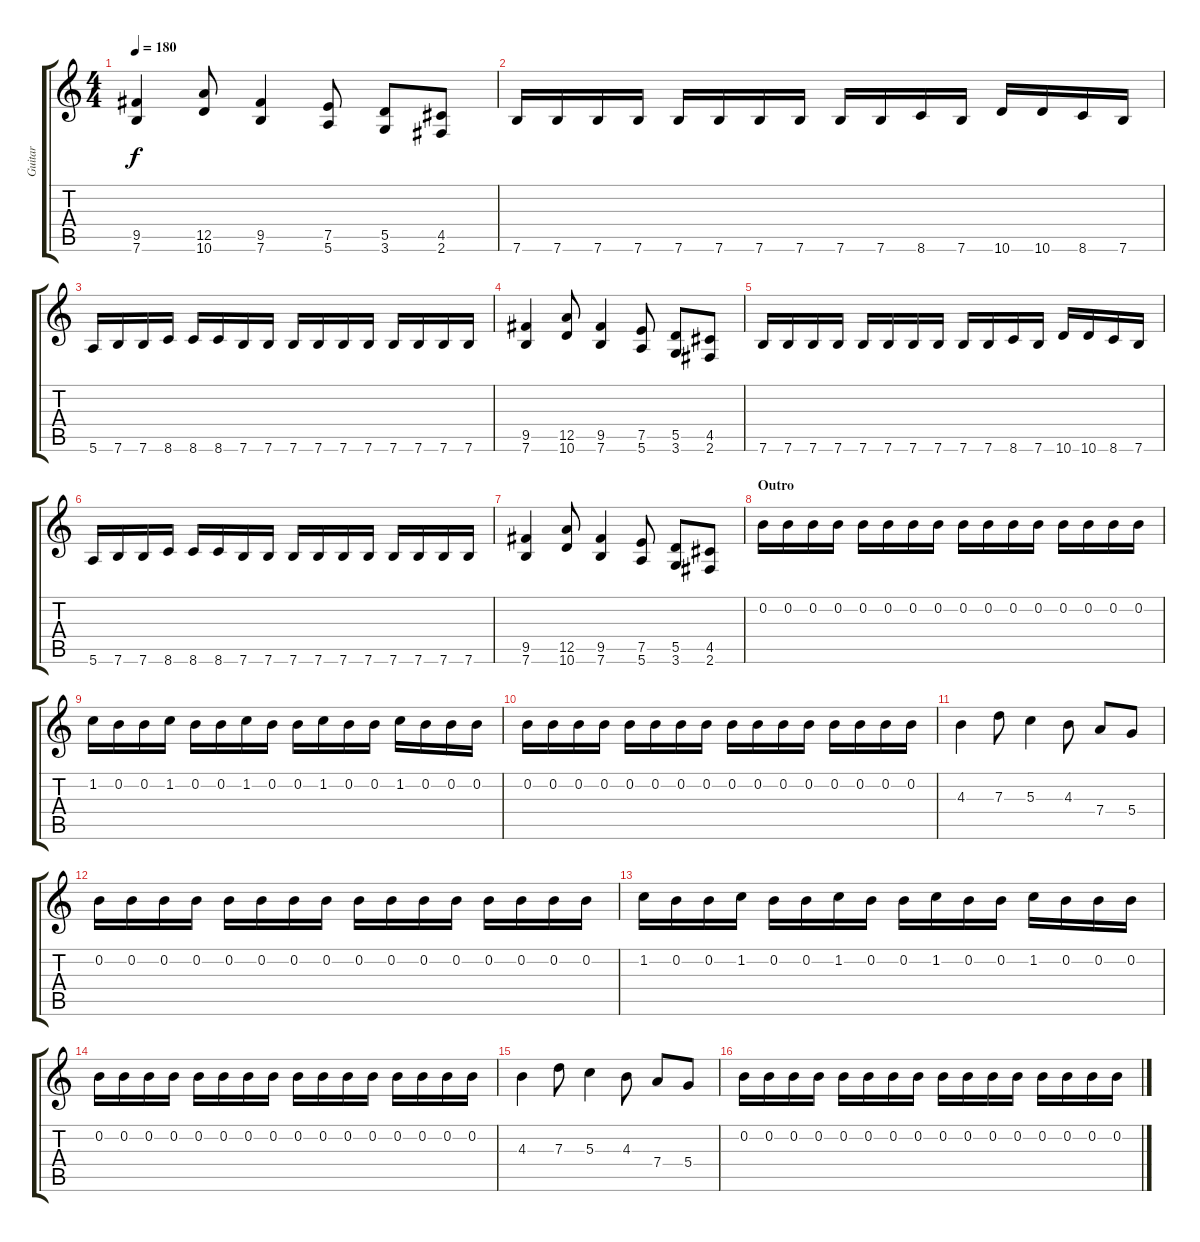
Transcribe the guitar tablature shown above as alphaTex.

\track ("Guitar" "Guitar") {instrument distortionguitar}
\staff {score tabs}
\tuning (E4 B3 G3 D3 A2 E2) {hide}
\ts (4 4)
\tempo 180
\clef g2
\ks c
(9.5 7.6).4{dy f} (12.5 10.6).8 (9.5 7.6).4 (7.5 5.6).8 (5.5 3.6).8 (4.5 2.6).8 |
7.6.16 7.6.16 7.6.16 7.6.16 7.6.16 7.6.16 7.6.16 7.6.16 7.6.16 7.6.16 8.6.16 7.6.16 10.6.16 10.6.16 8.6.16 7.6.16 |
5.6.16 7.6.16 7.6.16 8.6.16 8.6.16 8.6.16 7.6.16 7.6.16 7.6.16 7.6.16 7.6.16 7.6.16 7.6.16 7.6.16 7.6.16 7.6.16 |
(9.5 7.6).4 (12.5 10.6).8 (9.5 7.6).4 (7.5 5.6).8 (5.5 3.6).8 (4.5 2.6).8 |
7.6.16 7.6.16 7.6.16 7.6.16 7.6.16 7.6.16 7.6.16 7.6.16 7.6.16 7.6.16 8.6.16 7.6.16 10.6.16 10.6.16 8.6.16 7.6.16 |
5.6.16 7.6.16 7.6.16 8.6.16 8.6.16 8.6.16 7.6.16 7.6.16 7.6.16 7.6.16 7.6.16 7.6.16 7.6.16 7.6.16 7.6.16 7.6.16 |
(9.5 7.6).4 (12.5 10.6).8 (9.5 7.6).4 (7.5 5.6).8 (5.5 3.6).8 (4.5 2.6).8 |
\section ("" "Outro")
0.2.16 0.2.16 0.2.16 0.2.16 0.2.16 0.2.16 0.2.16 0.2.16 0.2.16 0.2.16 0.2.16 0.2.16 0.2.16 0.2.16 0.2.16 0.2.16 |
1.2.16 0.2.16 0.2.16 1.2.16 0.2.16 0.2.16 1.2.16 0.2.16 0.2.16 1.2.16 0.2.16 0.2.16 1.2.16 0.2.16 0.2.16 0.2.16 |
0.2.16 0.2.16 0.2.16 0.2.16 0.2.16 0.2.16 0.2.16 0.2.16 0.2.16 0.2.16 0.2.16 0.2.16 0.2.16 0.2.16 0.2.16 0.2.16 |
4.3.4 7.3.8 5.3.4 4.3.8 7.4.8 5.4.8 |
0.2.16 0.2.16 0.2.16 0.2.16 0.2.16 0.2.16 0.2.16 0.2.16 0.2.16 0.2.16 0.2.16 0.2.16 0.2.16 0.2.16 0.2.16 0.2.16 |
1.2.16 0.2.16 0.2.16 1.2.16 0.2.16 0.2.16 1.2.16 0.2.16 0.2.16 1.2.16 0.2.16 0.2.16 1.2.16 0.2.16 0.2.16 0.2.16 |
0.2.16 0.2.16 0.2.16 0.2.16 0.2.16 0.2.16 0.2.16 0.2.16 0.2.16 0.2.16 0.2.16 0.2.16 0.2.16 0.2.16 0.2.16 0.2.16 |
4.3.4 7.3.8 5.3.4 4.3.8 7.4.8 5.4.8 |
0.2.16 0.2.16 0.2.16 0.2.16 0.2.16 0.2.16 0.2.16 0.2.16 0.2.16 0.2.16 0.2.16 0.2.16 0.2.16 0.2.16 0.2.16 0.2.16
